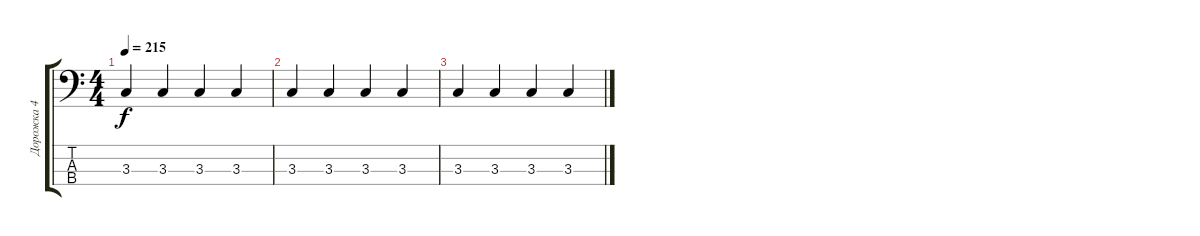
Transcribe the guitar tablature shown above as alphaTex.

\track ("Дорожка 4" "Дорожка 4") {instrument electricbassfinger}
\staff {score tabs}
\tuning (G2 D2 A1 E1) {hide}
\ts (4 4)
\tempo 215
\clef f4
\ks c
3.3.4{dy f} 3.3.4 3.3.4 3.3.4 |
3.3.4 3.3.4 3.3.4 3.3.4 |
3.3.4 3.3.4 3.3.4 3.3.4
